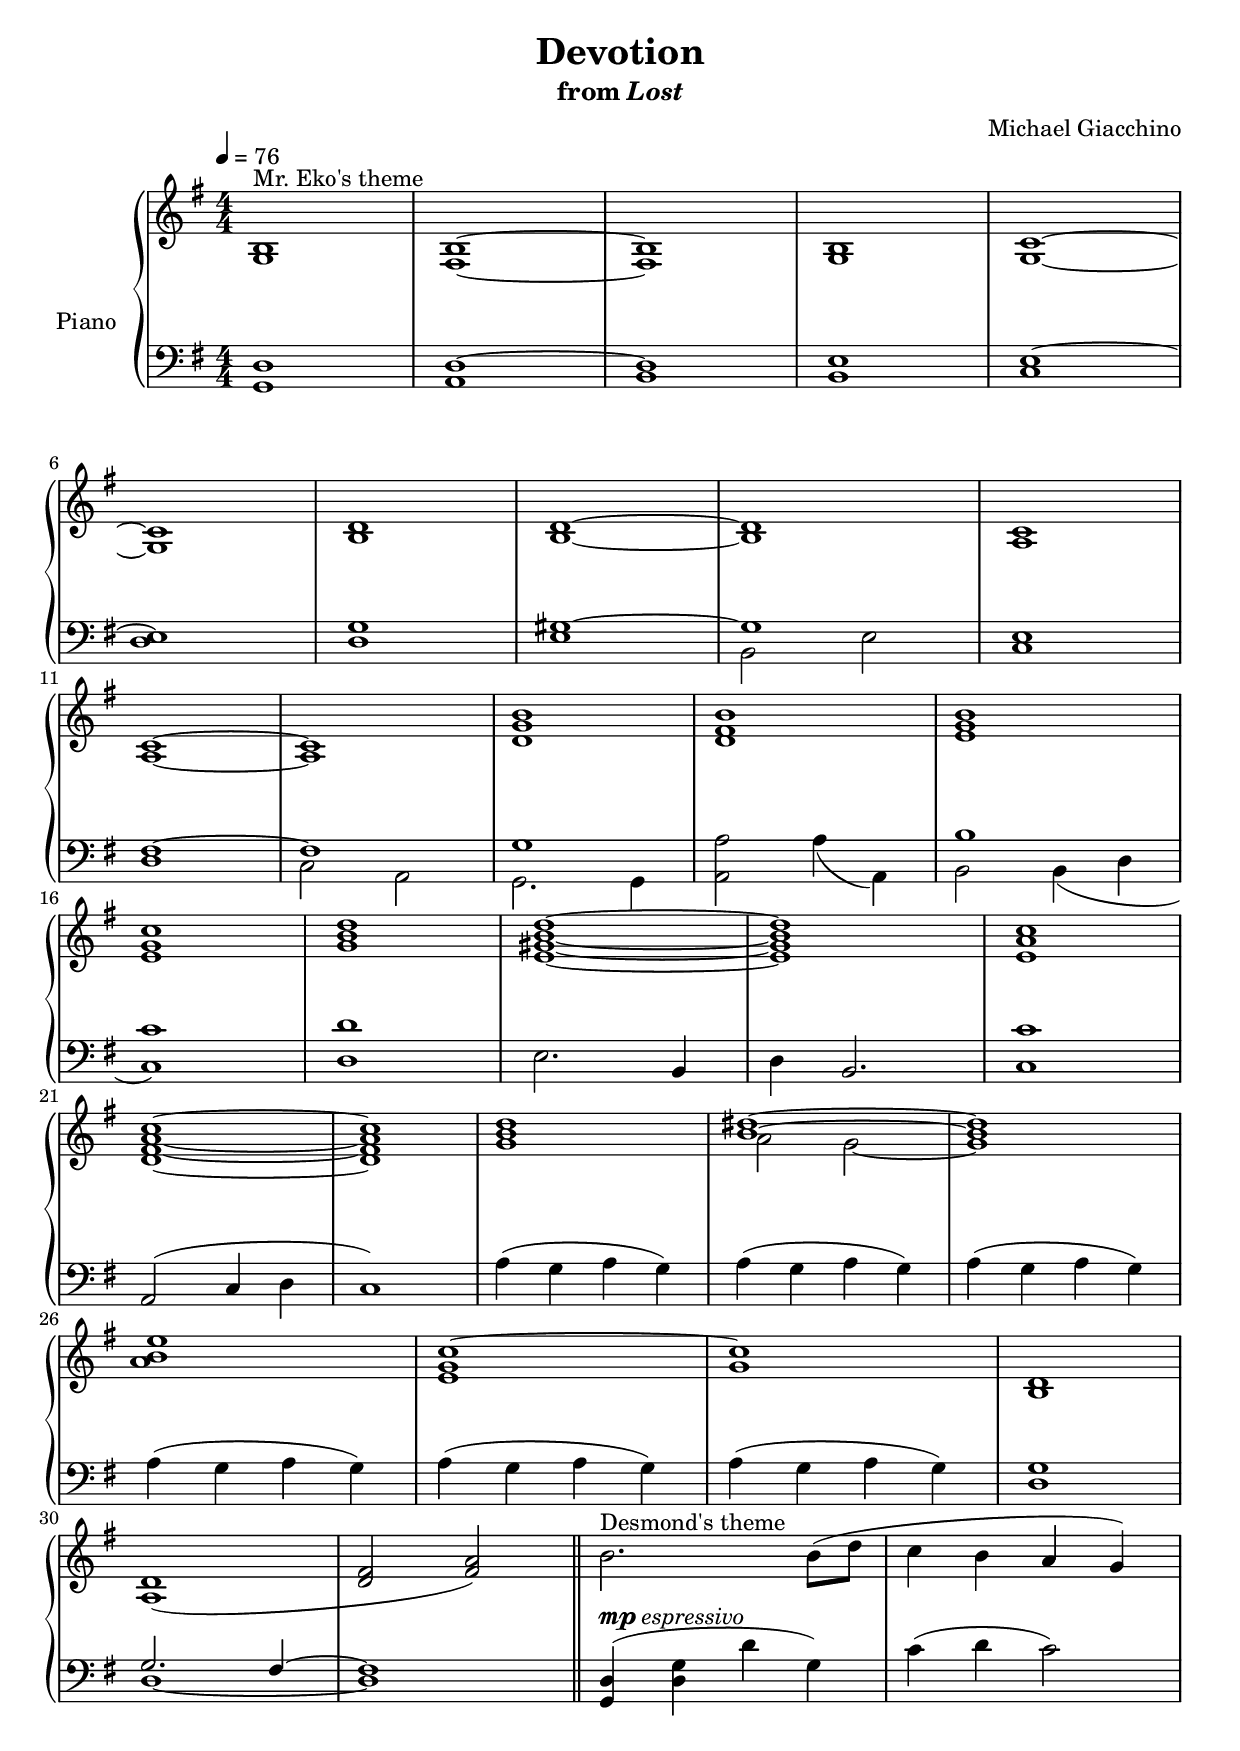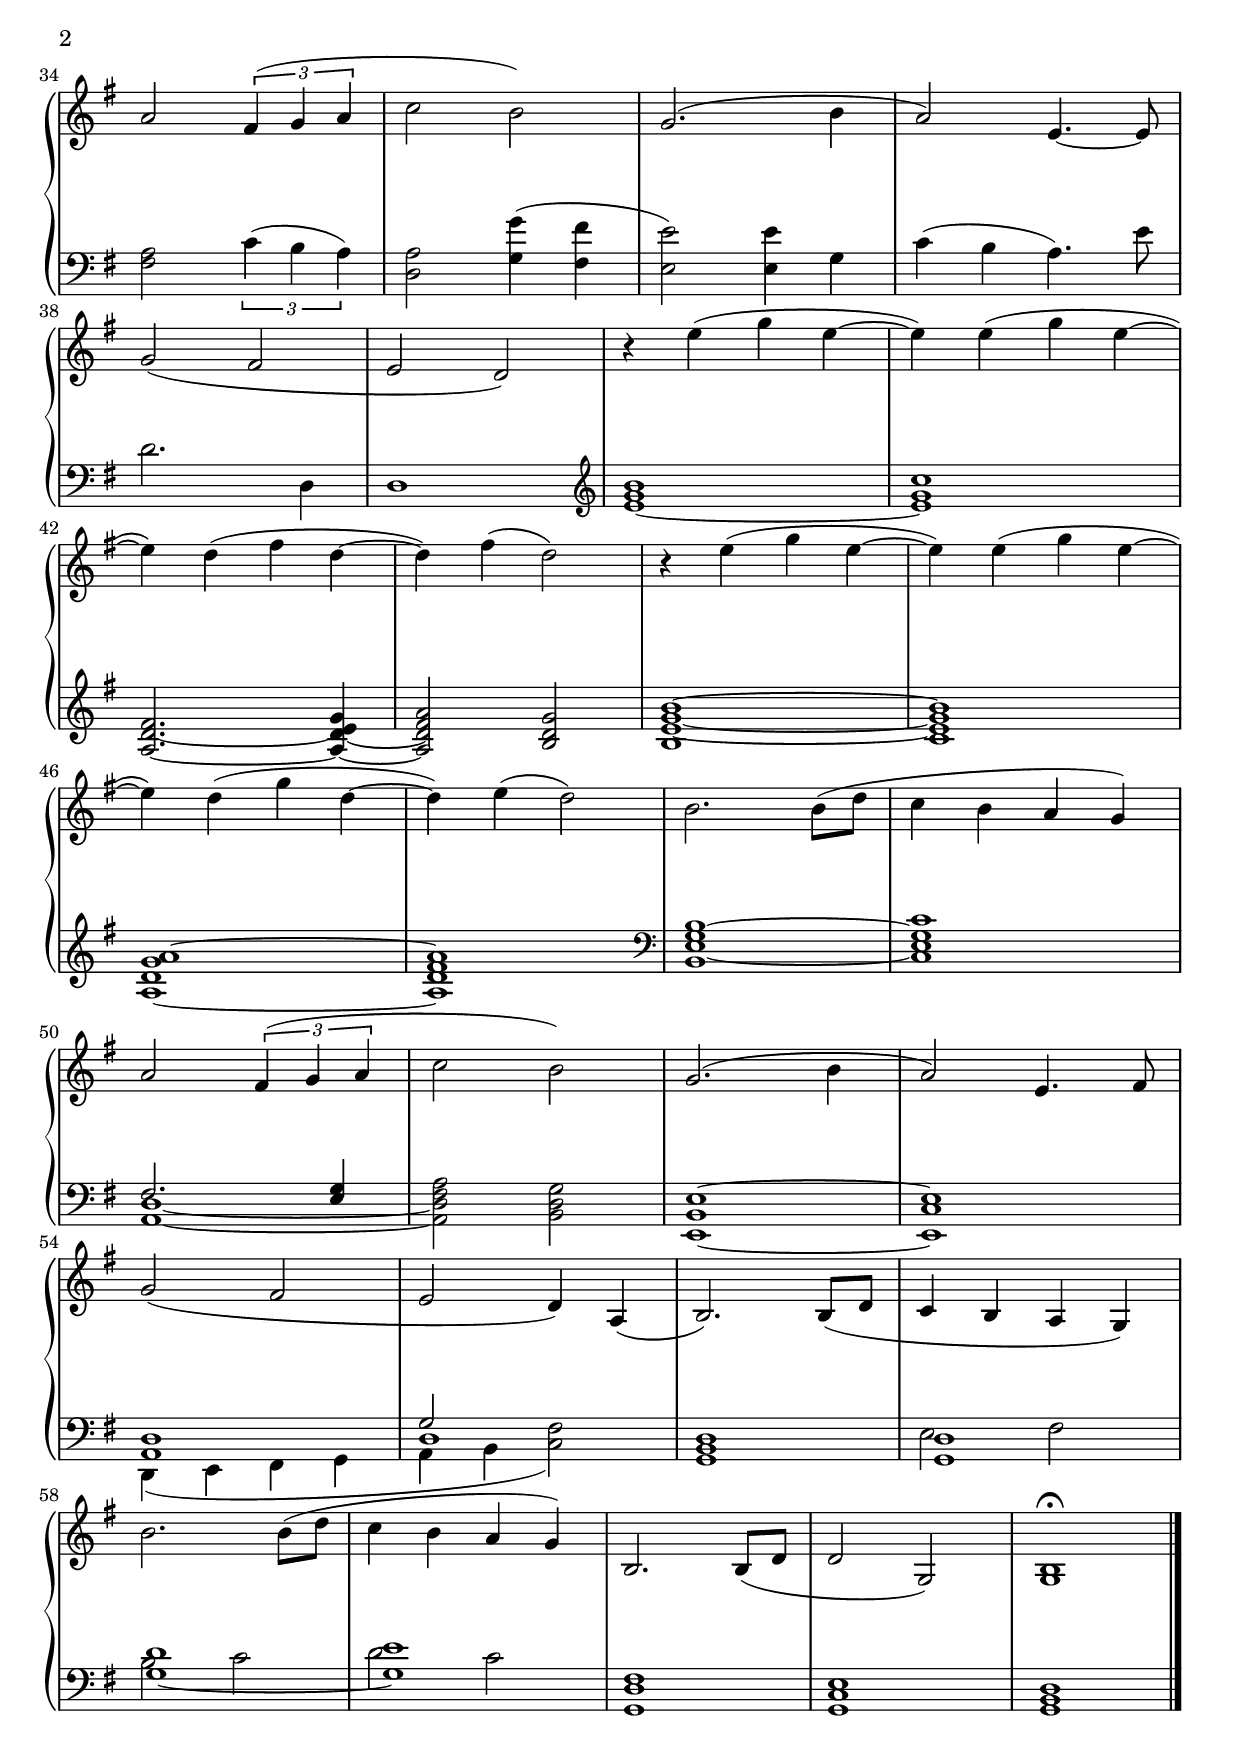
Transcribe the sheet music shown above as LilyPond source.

\version "2.12.2"

\header {
  title = "Devotion"
  subtitle = \markup { "from" \italic "Lost" }
  composer = "Michael Giacchino"
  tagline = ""
}

global = {
  \tempo 4 = 76
  \key g \major
  \time 4/4
  \numericTimeSignature
  s1*31
  \bar "||"
  s1*31
  \bar "|."
}

upper = \relative c' {
  \clef treble
  <g b>1^"Mr. Eko's theme"
  <fis b>~
  <fis b>
  <g b>
  <g c>~
  \break

  <g c>
  <b d>
  <b d>~
  <b d>
  <a c>
  \break

  <a c>~
  <a c>
  <d g b>
  <d fis b>
  <e g b>
  \break

  <e g c>
  <g b d>
  <e gis b d>~
  <e gis b d>
  <e a c>
  \break

  <d fis a c>~
  <d fis a c>
  <g b d>
  <<
    {
      <b dis>~
      <b dis>
      \break
    }
  \\
    {
      a2 g~
      g1
    }
  >>

  <a b e>
  <e g c~>
  <g c>
  <b, d>
  \break

  <a d>1(
  <d fis>2 <fis a>)
  \bar "||"
  b2.^"Desmond's theme" b8( d
  c4 b a g)
  \break

  a2 \times 2/3 { fis4( g a }
  c2 b)
  g2.( b4
  a2) e4.~ e8
  \break

  g2( fis
  e d)
  r4 e'4( g e~
  e) e( g e~
  \break

  e) d( fis d~
  d) fis( d2)
  r4 e( g e~
  e) e( g e~
  \break

  e) d( g d~
  d) e( d2)
  b2. b8( d
  c4 b a g)
  \break

  a2 \times 2/3 { fis4( g a }
  c2 b)
  g2.( b4
  a2) e4. fis8
  \break

  g2( fis
  e d4) a(
  b2.) b8( d
  c4 b a g)
  \break

  b'2. b8( d
  c4 b a g)
  b,2. b8( d
  d2 g,)
  <g b>1\fermata
}

lower = \relative c {
  \clef bass
  <g d'>1
  <a d~>
  <b d>
  <b e>
  <c e~>

  <d e>
  <d g>
  <<
    {
      <e gis~>
      gis
      s1

      <d fis~>
      fis
      g
      s1
      b

      s1
    }
  \\
    {
      s1
      b,2 e
      <c e>1

      s1
      c2 a
      g2. g4
      <a a'>2 a'4( a,)
      b2 b4( d

      <c c'>1)
    }
  >>
  <d d'>
  e2. b4
  d b2.
  <c c'>1

  a2( c4 d
  c1)
  a'4( g a g)
  a( g a g)
  a( g a g)

  a( g a g)
  a( g a g)
  a( g a g)
  <d g>1

  <<
    {
      g2. fis4~
      fis1
    }
  \\
    {
      d1~
      d
    }
  >>
  <g, d'>4( <d' g> d' g,)
  c( d c2)

  <fis, a> \times 2/3 { c'4( b a) }
  <d, a'>2 <g g'>4( <fis fis'>
  <e e'>2) <e e'>4 g
  c4( b a4.) e'8

  d2. d,4
  d1
  \clef treble
  <e'~ g b>
  <e g c>

  <a,~ d_~ fis>2. <a~ d_~ e g>4
  <a d fis a>2 <b d g>
  <b e~ g~ b~>1
  <c e g b>

  <a~ d g a~>
  <a d fis a>
  \clef bass
  <b, e~ g~ b>
  <c e g c>

  <<
    {
      fis2. <e g>4
      s1
    }
  \\
    {
      <a, d>1~
      <a d fis a>2 <b d g>
    }
  >>
  <e,~ b' e~>1
  <e c' e>

  <<
    {
      s1
      g'2
    }
  \\
    {
      d,4( e fis g
      a b <c fis>2)
      s1
      e2 fis

      b c
      d c
    }
  \\
    {
      <a, d>1
      d
      <g, b d>
      <g d'>

      <g'_~ d'>
      <g e'>
      <g, d' fis>
      <g c e>
      <g b d>
    }
  \\
  >>
}

dynamics = {
  s1*23\mp
  s4\< s4*6 s4\!
  s4\mf\>s8*5 s8\!
  s4\mp\>s8*13 s8\!
  s1*2\p
  s32*31\< s32\!
  s1*2-\markup { \dynamic "mp" "espressivo" }
  s32*31\< s32\!
  s32*17\mf s32*14\> s32\!
  s1*2\mp
  s32*63\> s32\!
  s1*4\p
  s32*63\< s32\!
  s4 s4\mf s32*31\> s32\! s2\p
  s1*2
  s32*31\< s32\!
  s4\mf s32*22\> s32\! s32
  s1*8\mp
  s32*63\> s32\!
  s1\pp
}

pedal = {
}

chordnames = \chordmode {
}

\include "../../template_piano_solo.ly"
